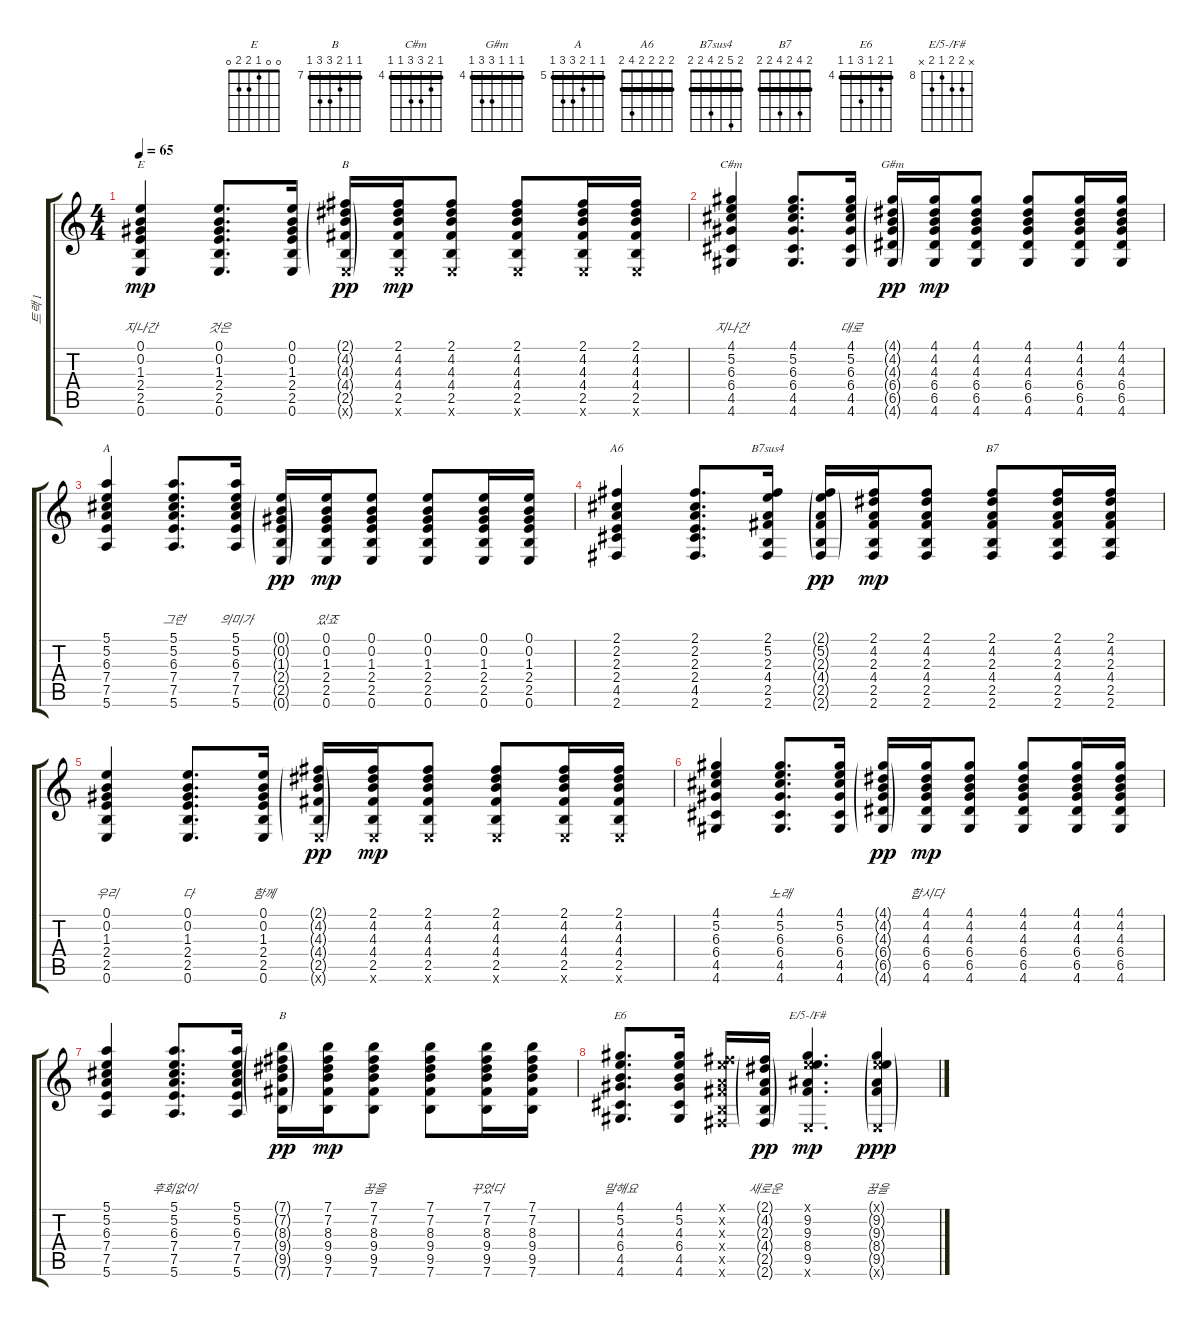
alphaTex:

\track ("트랙 1" "트랙 1") {instrument acousticguitarsteel}
\staff {score tabs}
\tuning (E4 B3 G3 D3 A2 E2) {hide}
\chord ("E" 0 0 1 2 2 0)
\chord ("B" 2 4 4 4 2 x) {barre 2}
\chord ("C#m" 4 5 6 6 4 4) {firstfret 4 barre 4}
\chord ("G#m" 4 4 4 6 6 4) {firstfret 4 barre 4}
\chord ("A" 5 5 6 7 7 5) {firstfret 5 barre 5}
\chord ("A6" 2 2 2 2 4 2) {barre 2}
\chord ("B7sus4" 2 5 2 4 2 2) {barre 2}
\chord ("B7" 2 4 2 4 2 2) {barre 2}
\chord ("B" 7 7 8 9 9 7) {firstfret 7 barre 7}
\chord ("E6" 4 5 4 6 4 4) {firstfret 4 barre 4}
\chord ("E/5-/F#" x 9 9 8 9 x) {firstfret 8}
\ts (4 4)
\tempo 65
\clef g2
\ks c
(0.1 0.2 1.3 2.4 2.5 0.6).4{ch "E" lyrics (0 "") lyrics (1 "") lyrics (2 "") lyrics (3 "") lyrics (4 "지나간") dy mp} (0.1 0.2 1.3 2.4 2.5 0.6).8{d lyrics (0 "") lyrics (1 "") lyrics (2 "") lyrics (3 "") lyrics (4 "것은")} (0.1 0.2 1.3 2.4 2.5 0.6).16{lyrics (0 "") lyrics (1 "") lyrics (2 "") lyrics (3 "") lyrics (4 "")} (2.1{g} 4.2{g} 4.3{g} 4.4{g} 2.5{g} 0.6{g x}).16{ch "B" lyrics (0 "") lyrics (1 "") lyrics (2 "") lyrics (3 "") lyrics (4 "") dy pp} (2.1 4.2 4.3 4.4 2.5 0.6{x}).16{lyrics (0 "") lyrics (1 "") lyrics (2 "") lyrics (3 "") lyrics (4 "") dy mp} (2.1 4.2 4.3 4.4 2.5 0.6{x}).8{lyrics (0 "") lyrics (1 "") lyrics (2 "") lyrics (3 "") lyrics (4 "")} (2.1 4.2 4.3 4.4 2.5 0.6{x}).8{lyrics (0 "") lyrics (1 "") lyrics (2 "") lyrics (3 "") lyrics (4 "")} (2.1 4.2 4.3 4.4 2.5 0.6{x}).16{lyrics (0 "") lyrics (1 "") lyrics (2 "") lyrics (3 "") lyrics (4 "")} (2.1 4.2 4.3 4.4 2.5 0.6{x}).16{lyrics (0 "") lyrics (1 "") lyrics (2 "") lyrics (3 "") lyrics (4 "")} |
(4.1 5.2 6.3 6.4 4.5 4.6).4{ch "C#m" lyrics (0 "") lyrics (1 "") lyrics (2 "") lyrics (3 "") lyrics (4 "지나간")} (4.1 5.2 6.3 6.4 4.5 4.6).8{d lyrics (0 "") lyrics (1 "") lyrics (2 "") lyrics (3 "") lyrics (4 "")} (4.1 5.2 6.3 6.4 4.5 4.6).16{lyrics (0 "") lyrics (1 "") lyrics (2 "") lyrics (3 "") lyrics (4 "대로")} (4.1{g} 4.2{g} 4.3{g} 6.4{g} 6.5{g} 4.6{g}).16{ch "G#m" lyrics (0 "") lyrics (1 "") lyrics (2 "") lyrics (3 "") lyrics (4 "") dy pp} (4.1 4.2 4.3 6.4 6.5 4.6).16{lyrics (0 "") lyrics (1 "") lyrics (2 "") lyrics (3 "") lyrics (4 "") dy mp} (4.1 4.2 4.3 6.4 6.5 4.6).8{lyrics (0 "") lyrics (1 "") lyrics (2 "") lyrics (3 "") lyrics (4 "")} (4.1 4.2 4.3 6.4 6.5 4.6).8{lyrics (0 "") lyrics (1 "") lyrics (2 "") lyrics (3 "") lyrics (4 "")} (4.1 4.2 4.3 6.4 6.5 4.6).16{lyrics (0 "") lyrics (1 "") lyrics (2 "") lyrics (3 "") lyrics (4 "")} (4.1 4.2 4.3 6.4 6.5 4.6).16{lyrics (0 "") lyrics (1 "") lyrics (2 "") lyrics (3 "") lyrics (4 "")} |
(5.1 5.2 6.3 7.4 7.5 5.6).4{ch "A" lyrics (0 "") lyrics (1 "") lyrics (2 "") lyrics (3 "") lyrics (4 "")} (5.1 5.2 6.3 7.4 7.5 5.6).8{d lyrics (0 "") lyrics (1 "") lyrics (2 "") lyrics (3 "") lyrics (4 "그런")} (5.1 5.2 6.3 7.4 7.5 5.6).16{lyrics (0 "") lyrics (1 "") lyrics (2 "") lyrics (3 "") lyrics (4 "의미가")} (0.1{g} 0.2{g} 1.3{g} 2.4{g} 2.5{g} 0.6{g}).16{lyrics (0 "") lyrics (1 "") lyrics (2 "") lyrics (3 "") lyrics (4 "") dy pp} (0.1 0.2 1.3 2.4 2.5 0.6).16{lyrics (0 "") lyrics (1 "") lyrics (2 "") lyrics (3 "") lyrics (4 "있죠") dy mp} (0.1 0.2 1.3 2.4 2.5 0.6).8{lyrics (0 "") lyrics (1 "") lyrics (2 "") lyrics (3 "") lyrics (4 "")} (0.1 0.2 1.3 2.4 2.5 0.6).8{lyrics (0 "") lyrics (1 "") lyrics (2 "") lyrics (3 "") lyrics (4 "")} (0.1 0.2 1.3 2.4 2.5 0.6).16{lyrics (0 "") lyrics (1 "") lyrics (2 "") lyrics (3 "") lyrics (4 "")} (0.1 0.2 1.3 2.4 2.5 0.6).16{lyrics (0 "") lyrics (1 "") lyrics (2 "") lyrics (3 "") lyrics (4 "")} |
(2.1 2.2 2.3 2.4 4.5 2.6).4{ch "A6" lyrics (0 "") lyrics (1 "") lyrics (2 "") lyrics (3 "") lyrics (4 "")} (2.1 2.2 2.3 2.4 4.5 2.6).8{d lyrics (0 "") lyrics (1 "") lyrics (2 "") lyrics (3 "") lyrics (4 "")} (2.1 5.2 2.3 4.4 2.5 2.6).16{ch "B7sus4" lyrics (0 "") lyrics (1 "") lyrics (2 "") lyrics (3 "") lyrics (4 "")} (2.1{g} 5.2{g} 2.3{g} 4.4{g} 2.5{g} 2.6{g}).16{lyrics (0 "") lyrics (1 "") lyrics (2 "") lyrics (3 "") lyrics (4 "") dy pp} (2.1 4.2 2.3 4.4 2.5 2.6).16{lyrics (0 "") lyrics (1 "") lyrics (2 "") lyrics (3 "") lyrics (4 "") dy mp} (2.1 4.2 2.3 4.4 2.5 2.6).8{lyrics (0 "") lyrics (1 "") lyrics (2 "") lyrics (3 "") lyrics (4 "")} (2.1 4.2 2.3 4.4 2.5 2.6).8{ch "B7" lyrics (0 "") lyrics (1 "") lyrics (2 "") lyrics (3 "") lyrics (4 "")} (2.1 4.2 2.3 4.4 2.5 2.6).16{lyrics (0 "") lyrics (1 "") lyrics (2 "") lyrics (3 "") lyrics (4 "")} (2.1 4.2 2.3 4.4 2.5 2.6).16{lyrics (0 "") lyrics (1 "") lyrics (2 "") lyrics (3 "") lyrics (4 "")} |
(0.1 0.2 1.3 2.4 2.5 0.6).4{lyrics (0 "") lyrics (1 "") lyrics (2 "") lyrics (3 "") lyrics (4 "우리")} (0.1 0.2 1.3 2.4 2.5 0.6).8{d lyrics (0 "") lyrics (1 "") lyrics (2 "") lyrics (3 "") lyrics (4 "다")} (0.1 0.2 1.3 2.4 2.5 0.6).16{lyrics (0 "") lyrics (1 "") lyrics (2 "") lyrics (3 "") lyrics (4 "함께")} (2.1{g} 4.2{g} 4.3{g} 4.4{g} 2.5{g} 0.6{g x}).16{lyrics (0 "") lyrics (1 "") lyrics (2 "") lyrics (3 "") lyrics (4 "") dy pp} (2.1 4.2 4.3 4.4 2.5 0.6{x}).16{lyrics (0 "") lyrics (1 "") lyrics (2 "") lyrics (3 "") lyrics (4 "") dy mp} (2.1 4.2 4.3 4.4 2.5 0.6{x}).8{lyrics (0 "") lyrics (1 "") lyrics (2 "") lyrics (3 "") lyrics (4 "")} (2.1 4.2 4.3 4.4 2.5 0.6{x}).8{lyrics (0 "") lyrics (1 "") lyrics (2 "") lyrics (3 "") lyrics (4 "")} (2.1 4.2 4.3 4.4 2.5 0.6{x}).16{lyrics (0 "") lyrics (1 "") lyrics (2 "") lyrics (3 "") lyrics (4 "")} (2.1 4.2 4.3 4.4 2.5 0.6{x}).16{lyrics (0 "") lyrics (1 "") lyrics (2 "") lyrics (3 "") lyrics (4 "")} |
(4.1 5.2 6.3 6.4 4.5 4.6).4{lyrics (0 "") lyrics (1 "") lyrics (2 "") lyrics (3 "") lyrics (4 "")} (4.1 5.2 6.3 6.4 4.5 4.6).8{d lyrics (0 "") lyrics (1 "") lyrics (2 "") lyrics (3 "") lyrics (4 "노래")} (4.1 5.2 6.3 6.4 4.5 4.6).16{lyrics (0 "") lyrics (1 "") lyrics (2 "") lyrics (3 "") lyrics (4 "")} (4.1{g} 4.2{g} 4.3{g} 6.4{g} 6.5{g} 4.6{g}).16{lyrics (0 "") lyrics (1 "") lyrics (2 "") lyrics (3 "") lyrics (4 "") dy pp} (4.1 4.2 4.3 6.4 6.5 4.6).16{lyrics (0 "") lyrics (1 "") lyrics (2 "") lyrics (3 "") lyrics (4 "합시다") dy mp} (4.1 4.2 4.3 6.4 6.5 4.6).8{lyrics (0 "") lyrics (1 "") lyrics (2 "") lyrics (3 "") lyrics (4 "")} (4.1 4.2 4.3 6.4 6.5 4.6).8{lyrics (0 "") lyrics (1 "") lyrics (2 "") lyrics (3 "") lyrics (4 "")} (4.1 4.2 4.3 6.4 6.5 4.6).16{lyrics (0 "") lyrics (1 "") lyrics (2 "") lyrics (3 "") lyrics (4 "")} (4.1 4.2 4.3 6.4 6.5 4.6).16{lyrics (0 "") lyrics (1 "") lyrics (2 "") lyrics (3 "") lyrics (4 "")} |
(5.1 5.2 6.3 7.4 7.5 5.6).4{lyrics (0 "") lyrics (1 "") lyrics (2 "") lyrics (3 "") lyrics (4 "")} (5.1 5.2 6.3 7.4 7.5 5.6).8{d lyrics (0 "") lyrics (1 "") lyrics (2 "") lyrics (3 "") lyrics (4 "후회없이")} (5.1 5.2 6.3 7.4 7.5 5.6).16{lyrics (0 "") lyrics (1 "") lyrics (2 "") lyrics (3 "") lyrics (4 "")} (7.1{g} 7.2{g} 8.3{g} 9.4{g} 9.5{g} 7.6{g}).16{ch "B" lyrics (0 "") lyrics (1 "") lyrics (2 "") lyrics (3 "") lyrics (4 "") dy pp} (7.1 7.2 8.3 9.4 9.5 7.6).16{lyrics (0 "") lyrics (1 "") lyrics (2 "") lyrics (3 "") lyrics (4 "") dy mp} (7.1 7.2 8.3 9.4 9.5 7.6).8{lyrics (0 "") lyrics (1 "") lyrics (2 "") lyrics (3 "") lyrics (4 "꿈을")} (7.1 7.2 8.3 9.4 9.5 7.6).8{lyrics (0 "") lyrics (1 "") lyrics (2 "") lyrics (3 "") lyrics (4 "")} (7.1 7.2 8.3 9.4 9.5 7.6).16{lyrics (0 "") lyrics (1 "") lyrics (2 "") lyrics (3 "") lyrics (4 "꾸었다")} (7.1 7.2 8.3 9.4 9.5 7.6).16{lyrics (0 "") lyrics (1 "") lyrics (2 "") lyrics (3 "") lyrics (4 "")} |
(4.1 5.2 4.3 6.4 4.5 4.6).8{d ch "E6" lyrics (0 "") lyrics (1 "") lyrics (2 "") lyrics (3 "") lyrics (4 "말해요")} (4.1 5.2 4.3 6.4 4.5 4.6).16{lyrics (0 "") lyrics (1 "") lyrics (2 "") lyrics (3 "") lyrics (4 "")} (2.1{x} 5.2{x} 2.3{x} 4.4{x} 2.5{x} 2.6{x}).16{lyrics (0 "") lyrics (1 "") lyrics (2 "") lyrics (3 "") lyrics (4 "")} (2.1{g} 4.2{g} 2.3{g} 4.4{g} 2.5{g} 2.6{g}).16{lyrics (0 "") lyrics (1 "") lyrics (2 "") lyrics (3 "") lyrics (4 "새로운") dy pp} (0.1{x} 9.2 9.3 8.4 9.5 0.6{x}).4{d ch "E/5-/F#" lyrics (0 "") lyrics (1 "") lyrics (2 "") lyrics (3 "") lyrics (4 "") dy mp} (0.1{g x} 9.2{g} 9.3{g} 8.4{g} 9.5{g} 0.6{g x}).4{lyrics (0 "") lyrics (1 "") lyrics (2 "") lyrics (3 "") lyrics (4 "꿈을") dy ppp}
